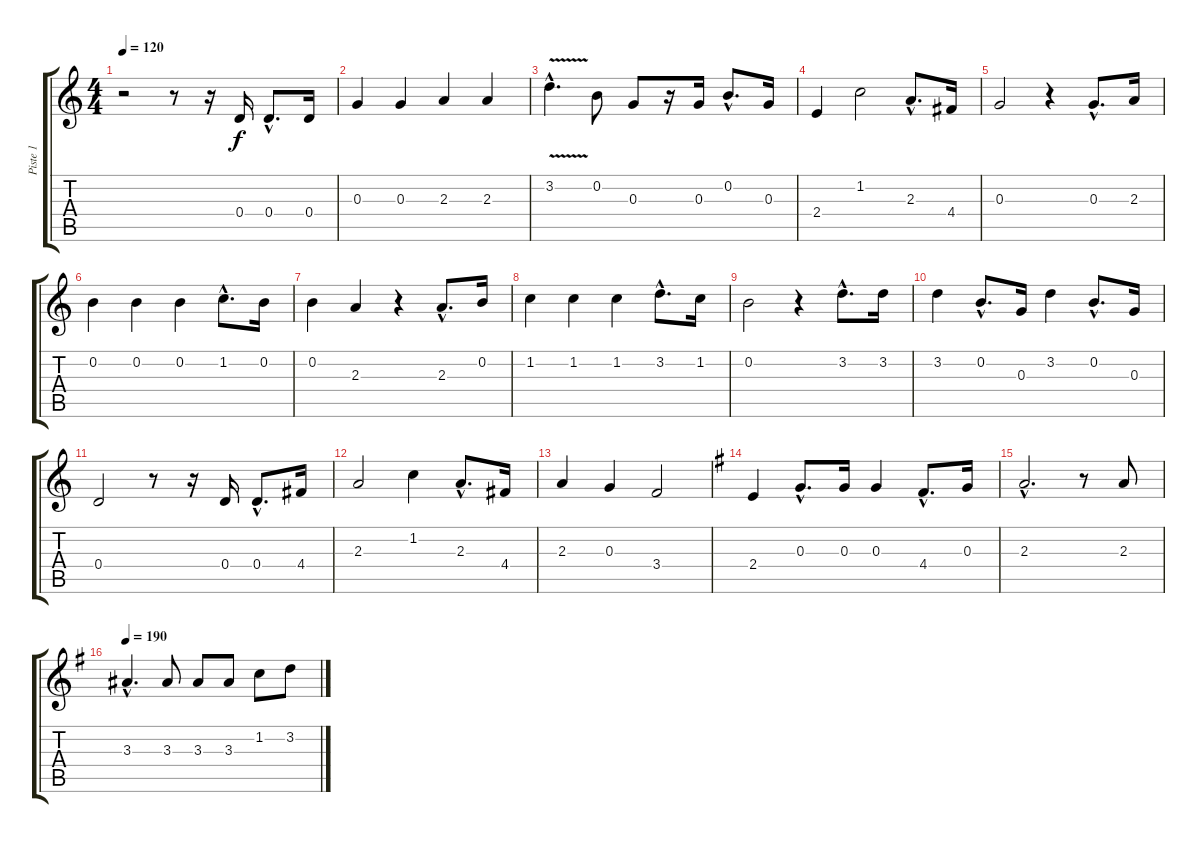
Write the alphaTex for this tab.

\track ("Piste 1" "Piste 1") {instrument overdrivenguitar}
\staff {score tabs}
\tuning (E4 B3 G3 D3 A2 E2) {hide}
\ts (4 4)
\tempo 120
\clef g2
\ks c
r.2{dy f instrument overdrivenguitar} r.8 r.16 0.4.16 0.4{hac}.8{d} 0.4.16 |
0.3.4 0.3.4 2.3.4 2.3.4 |
3.2{v hac}.4{d} 0.2.8 0.3.8 r.16 0.3.16 0.2{hac}.8{d} 0.3.16 |
2.4.4 1.2.2 2.3{hac}.8{d} 4.4.16 |
0.3.2 r.4 0.3{hac}.8{d} 2.3.16 |
0.2.4 0.2.4 0.2.4 1.2{hac}.8{d} 0.2.16 |
0.2.4 2.3.4 r.4 2.3{hac}.8{d} 0.2.16 |
1.2.4 1.2.4 1.2.4 3.2{hac}.8{d} 1.2.16 |
0.2.2 r.4 3.2{hac}.8{d} 3.2.16 |
3.2.4 0.2{hac}.8{d} 0.3.16 3.2.4 0.2{hac}.8{d} 0.3.16 |
0.4.2 r.8 r.16 0.4.16 0.4{hac}.8{d} 4.4.16 |
2.3.2 1.2.4 2.3{hac}.8{d} 4.4.16 |
2.3.4 0.3.4 3.4.2 |
\ks g
2.4.4 0.3{hac}.8{d} 0.3.16 0.3.4 4.4{hac}.8{d} 0.3.16 |
2.3{hac}.2{d} r.8 2.3.8 |
\tempo 190
3.3{hac}.4{d} 3.3.8 3.3.8 3.3.8 1.2.8 3.2.8
